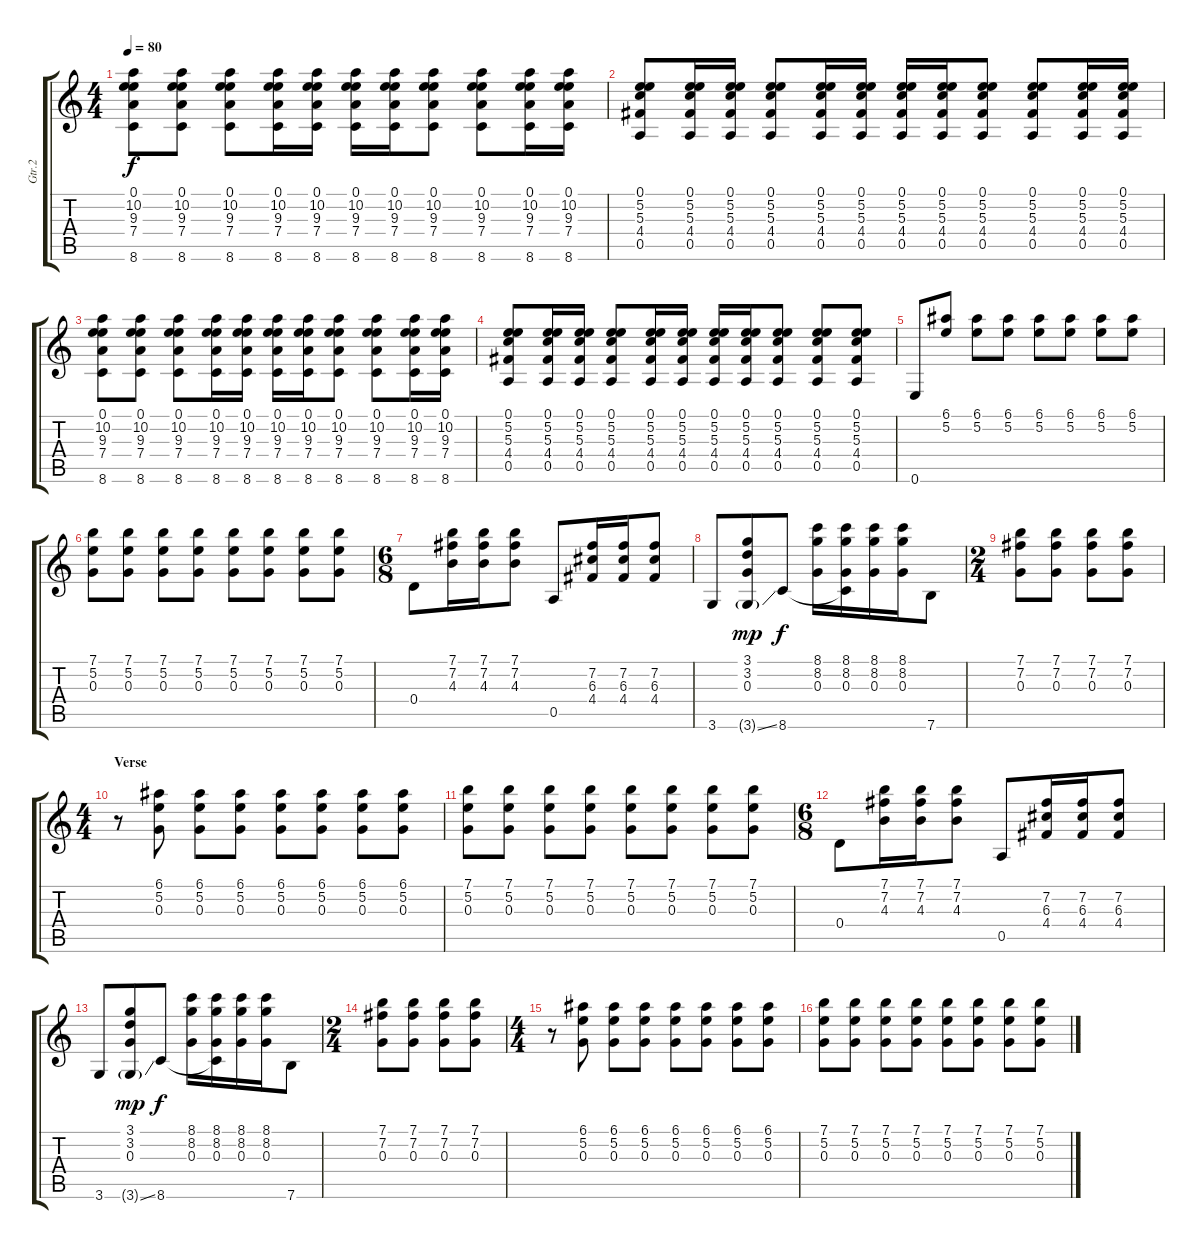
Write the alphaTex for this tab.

\track ("Gtr.2" "Gtr.2") {instrument acousticguitarsteel}
\staff {score tabs}
\tuning (E4 B3 G3 D3 A2 E2) {hide}
\ts (4 4)
\tempo 80
\clef g2
\ks c
(0.1 10.2 9.3 7.4 8.6).8{dy f} (0.1 10.2 9.3 7.4 8.6).8 (0.1 10.2 9.3 7.4 8.6).8 (0.1 10.2 9.3 7.4 8.6).16 (0.1 10.2 9.3 7.4 8.6).16 (0.1 10.2 9.3 7.4 8.6).16 (0.1 10.2 9.3 7.4 8.6).16 (0.1 10.2 9.3 7.4 8.6).8 (0.1 10.2 9.3 7.4 8.6).8 (0.1 10.2 9.3 7.4 8.6).16 (0.1 10.2 9.3 7.4 8.6).16 |
(0.1 5.2 5.3 4.4 0.5).8 (0.1 5.2 5.3 4.4 0.5).16 (0.1 5.2 5.3 4.4 0.5).16 (0.1 5.2 5.3 4.4 0.5).8 (0.1 5.2 5.3 4.4 0.5).16 (0.1 5.2 5.3 4.4 0.5).16 (0.1 5.2 5.3 4.4 0.5).16 (0.1 5.2 5.3 4.4 0.5).16 (0.1 5.2 5.3 4.4 0.5).8 (0.1 5.2 5.3 4.4 0.5).8 (0.1 5.2 5.3 4.4 0.5).16 (0.1 5.2 5.3 4.4 0.5).16 |
(0.1 10.2 9.3 7.4 8.6).8 (0.1 10.2 9.3 7.4 8.6).8 (0.1 10.2 9.3 7.4 8.6).8 (0.1 10.2 9.3 7.4 8.6).16 (0.1 10.2 9.3 7.4 8.6).16 (0.1 10.2 9.3 7.4 8.6).16 (0.1 10.2 9.3 7.4 8.6).16 (0.1 10.2 9.3 7.4 8.6).8 (0.1 10.2 9.3 7.4 8.6).8 (0.1 10.2 9.3 7.4 8.6).16 (0.1 10.2 9.3 7.4 8.6).16 |
(0.1 5.2 5.3 4.4 0.5).8 (0.1 5.2 5.3 4.4 0.5).16 (0.1 5.2 5.3 4.4 0.5).16 (0.1 5.2 5.3 4.4 0.5).8 (0.1 5.2 5.3 4.4 0.5).16 (0.1 5.2 5.3 4.4 0.5).16 (0.1 5.2 5.3 4.4 0.5).16 (0.1 5.2 5.3 4.4 0.5).16 (0.1 5.2 5.3 4.4 0.5).8 (0.1 5.2 5.3 4.4 0.5).8 (0.1 5.2 5.3 4.4 0.5).8 |
0.6.8 (6.1 5.2).8 (6.1 5.2).8 (6.1 5.2).8 (6.1 5.2).8 (6.1 5.2).8 (6.1 5.2).8 (6.1 5.2).8 |
(7.1 5.2 0.3).8 (7.1 5.2 0.3).8 (7.1 5.2 0.3).8 (7.1 5.2 0.3).8 (7.1 5.2 0.3).8 (7.1 5.2 0.3).8 (7.1 5.2 0.3).8 (7.1 5.2 0.3).8 |
\ts (6 8)
0.4.8 (7.1 7.2 4.3).16 (7.1 7.2 4.3).16 (7.1 7.2 4.3).8 0.5.8 (7.2 6.3 4.4).16 (7.2 6.3 4.4).16 (7.2 6.3 4.4).8 |
3.6.8 (3.1 3.2 0.3 3.6{ss g}).8{dy mp} 8.6.8{dy f} (8.1 8.2 0.3).16 (8.1 8.2 0.3 8.6{t}).16 (8.1 8.2 0.3).16 (8.1 8.2 0.3).16 7.6.8 |
\ts (2 4)
(7.1 7.2 0.3).8 (7.1 7.2 0.3).8 (7.1 7.2 0.3).8 (7.1 7.2 0.3).8 |
\ts (4 4)
\section ("" "Verse")
r.8 (6.1 5.2 0.3).8 (6.1 5.2 0.3).8 (6.1 5.2 0.3).8 (6.1 5.2 0.3).8 (6.1 5.2 0.3).8 (6.1 5.2 0.3).8 (6.1 5.2 0.3).8 |
(7.1 5.2 0.3).8 (7.1 5.2 0.3).8 (7.1 5.2 0.3).8 (7.1 5.2 0.3).8 (7.1 5.2 0.3).8 (7.1 5.2 0.3).8 (7.1 5.2 0.3).8 (7.1 5.2 0.3).8 |
\ts (6 8)
0.4.8 (7.1 7.2 4.3).16 (7.1 7.2 4.3).16 (7.1 7.2 4.3).8 0.5.8 (7.2 6.3 4.4).16 (7.2 6.3 4.4).16 (7.2 6.3 4.4).8 |
3.6.8 (3.1 3.2 0.3 3.6{ss g}).8{dy mp} 8.6.8{dy f} (8.1 8.2 0.3).16 (8.1 8.2 0.3 8.6{t}).16 (8.1 8.2 0.3).16 (8.1 8.2 0.3).16 7.6.8 |
\ts (2 4)
(7.1 7.2 0.3).8 (7.1 7.2 0.3).8 (7.1 7.2 0.3).8 (7.1 7.2 0.3).8 |
\ts (4 4)
r.8 (6.1 5.2 0.3).8 (6.1 5.2 0.3).8 (6.1 5.2 0.3).8 (6.1 5.2 0.3).8 (6.1 5.2 0.3).8 (6.1 5.2 0.3).8 (6.1 5.2 0.3).8 |
(7.1 5.2 0.3).8 (7.1 5.2 0.3).8 (7.1 5.2 0.3).8 (7.1 5.2 0.3).8 (7.1 5.2 0.3).8 (7.1 5.2 0.3).8 (7.1 5.2 0.3).8 (7.1 5.2 0.3).8
